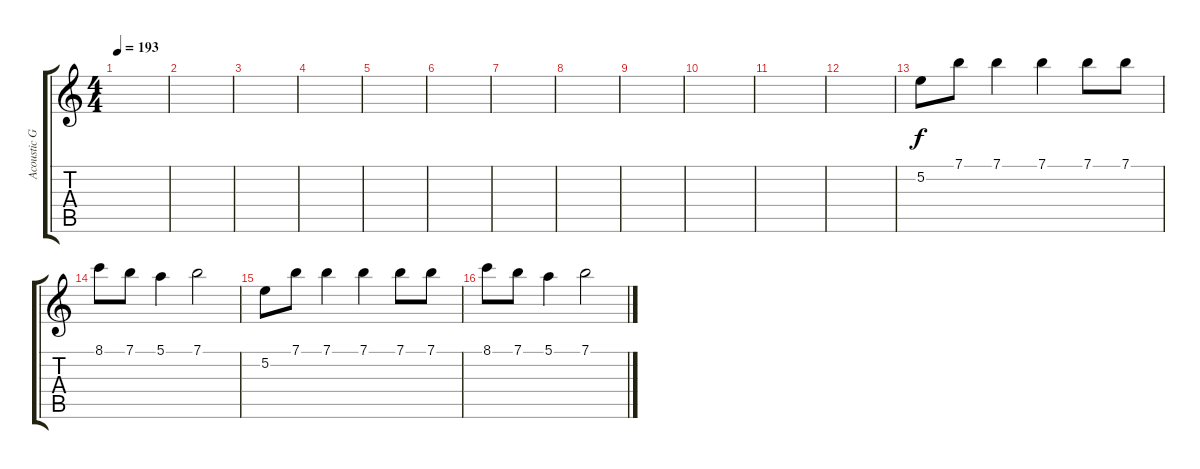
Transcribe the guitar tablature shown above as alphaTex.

\track ("Acoustic Guitar" "Acoustic G") {instrument acousticguitarsteel}
\staff {score tabs}
\tuning (E4 B3 G3 D3 A2 E2) {hide}
\ts (4 4)
\tempo 193
\clef g2
\ks c
|
|
|
|
|
|
|
|
|
|
|
|
5.2.8 7.1.8 7.1.4 7.1.4 7.1.8 7.1.8 |
8.1.8 7.1.8 5.1.4 7.1.2 |
5.2.8 7.1.8 7.1.4 7.1.4 7.1.8 7.1.8 |
8.1.8 7.1.8 5.1.4 7.1.2
